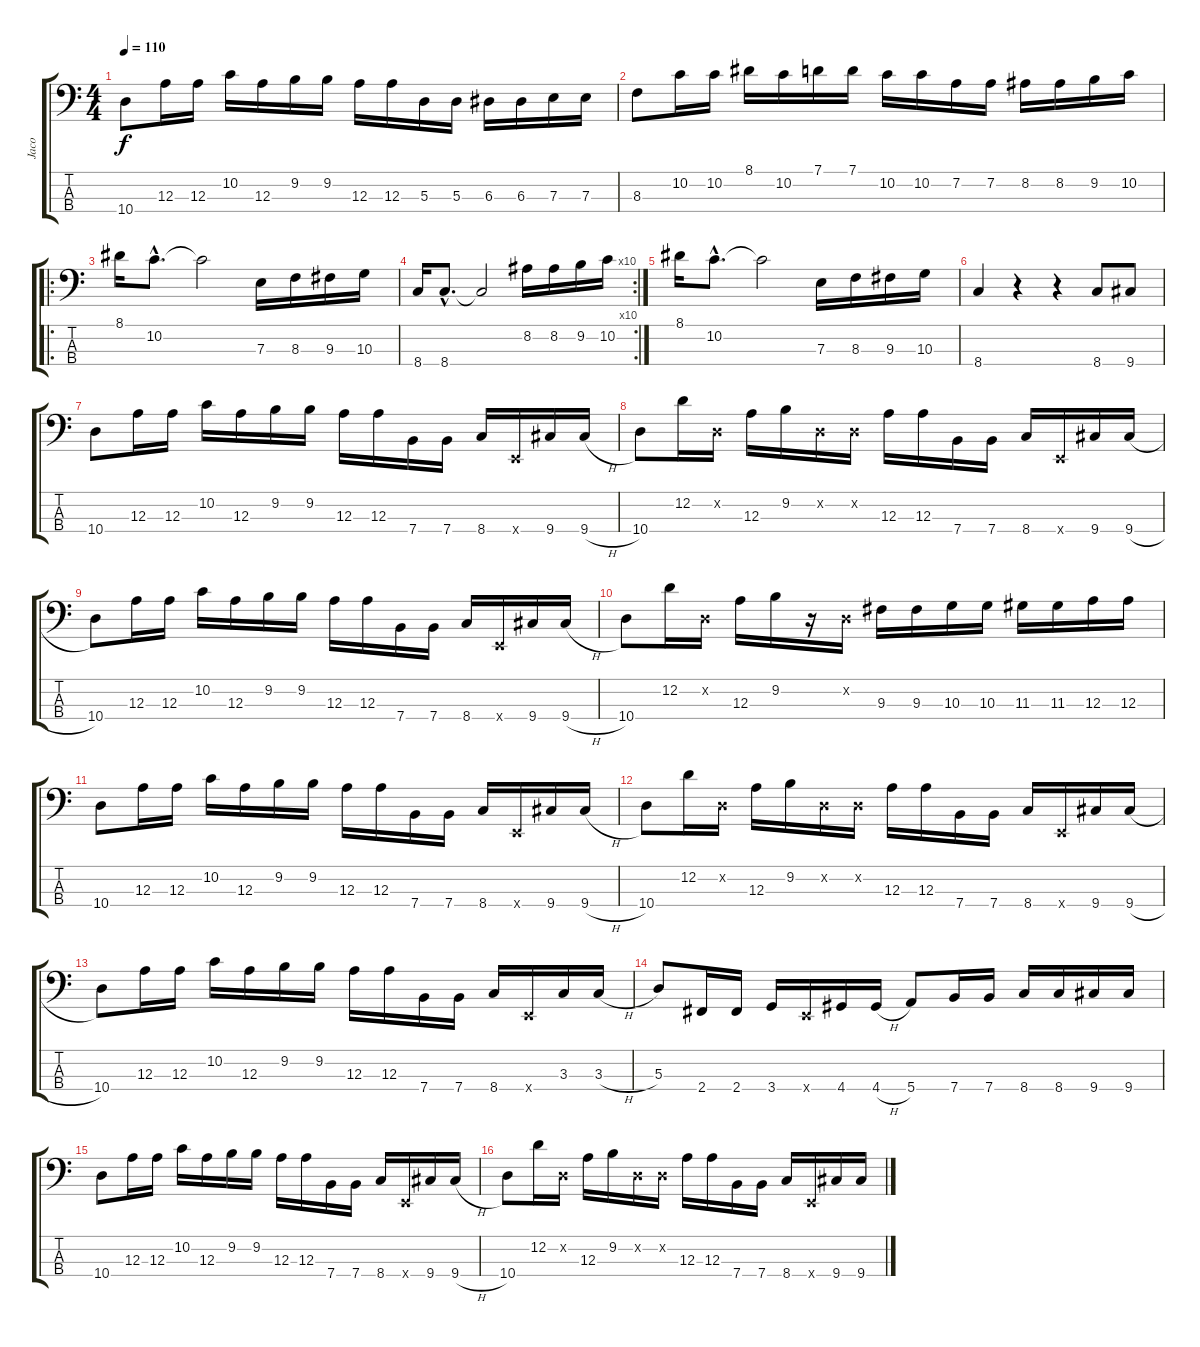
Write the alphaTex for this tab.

\track ("Jaco" "Jaco") {instrument fretlessbass}
\staff {score tabs}
\tuning (G2 D2 A1 E1) {hide}
\ts (4 4)
\tempo 110
\clef f4
\ks c
10.4.8{dy f} 12.3.16 12.3.16 10.2.16 12.3.16 9.2.16 9.2.16 12.3.16 12.3.16 5.3.16 5.3.16 6.3.16 6.3.16 7.3.16 7.3.16 |
8.3.8 10.2.16 10.2.16 8.1.16 10.2.16 7.1.16 7.1.16 10.2.16 10.2.16 7.2.16 7.2.16 8.2.16 8.2.16 9.2.16 10.2.16 |
\ro
8.1.16 10.2{hac}.8{d} 10.2{t}.2 7.3.16 8.3.16 9.3.16 10.3.16 |
\rc 10
8.4.16 8.4{hac}.8{d} 8.4{t}.2 8.2.16 8.2.16 9.2.16 10.2.16 |
8.1.16 10.2{hac}.8{d} 10.2{t}.2 7.3.16 8.3.16 9.3.16 10.3.16 |
8.4.4 r.4 r.4 8.4.8 9.4.8 |
10.4.8 12.3.16 12.3.16 10.2.16 12.3.16 9.2.16 9.2.16 12.3.16 12.3.16 7.4.16 7.4.16 8.4.16 0.4{x}.16 9.4.16 9.4{h}.16 |
10.4.8 12.2.16 0.2{x}.16 12.3.16 9.2.16 0.2{x}.16 0.2{x}.16 12.3.16 12.3.16 7.4.16 7.4.16 8.4.16 0.4{x}.16 9.4.16 9.4{h}.16 |
10.4.8 12.3.16 12.3.16 10.2.16 12.3.16 9.2.16 9.2.16 12.3.16 12.3.16 7.4.16 7.4.16 8.4.16 0.4{x}.16 9.4.16 9.4{h}.16 |
10.4.8 12.2.16 0.2{x}.16 12.3.16 9.2.16 r.16 0.2{x}.16 9.3.16 9.3.16 10.3.16 10.3.16 11.3.16 11.3.16 12.3.16 12.3.16 |
10.4.8 12.3.16 12.3.16 10.2.16 12.3.16 9.2.16 9.2.16 12.3.16 12.3.16 7.4.16 7.4.16 8.4.16 0.4{x}.16 9.4.16 9.4{h}.16 |
10.4.8 12.2.16 0.2{x}.16 12.3.16 9.2.16 0.2{x}.16 0.2{x}.16 12.3.16 12.3.16 7.4.16 7.4.16 8.4.16 0.4{x}.16 9.4.16 9.4{h}.16 |
10.4.8 12.3.16 12.3.16 10.2.16 12.3.16 9.2.16 9.2.16 12.3.16 12.3.16 7.4.16 7.4.16 8.4.16 0.4{x}.16 3.3.16 3.3{h}.16 |
5.3.8 2.4.16 2.4.16 3.4.16 0.4{x}.16 4.4.16 4.4{h}.16 5.4.8 7.4.16 7.4.16 8.4.16 8.4.16 9.4.16 9.4.16 |
10.4.8 12.3.16 12.3.16 10.2.16 12.3.16 9.2.16 9.2.16 12.3.16 12.3.16 7.4.16 7.4.16 8.4.16 0.4{x}.16 9.4.16 9.4{h}.16 |
10.4.8 12.2.16 0.2{x}.16 12.3.16 9.2.16 0.2{x}.16 0.2{x}.16 12.3.16 12.3.16 7.4.16 7.4.16 8.4.16 0.4{x}.16 9.4.16 9.4{h}.16
